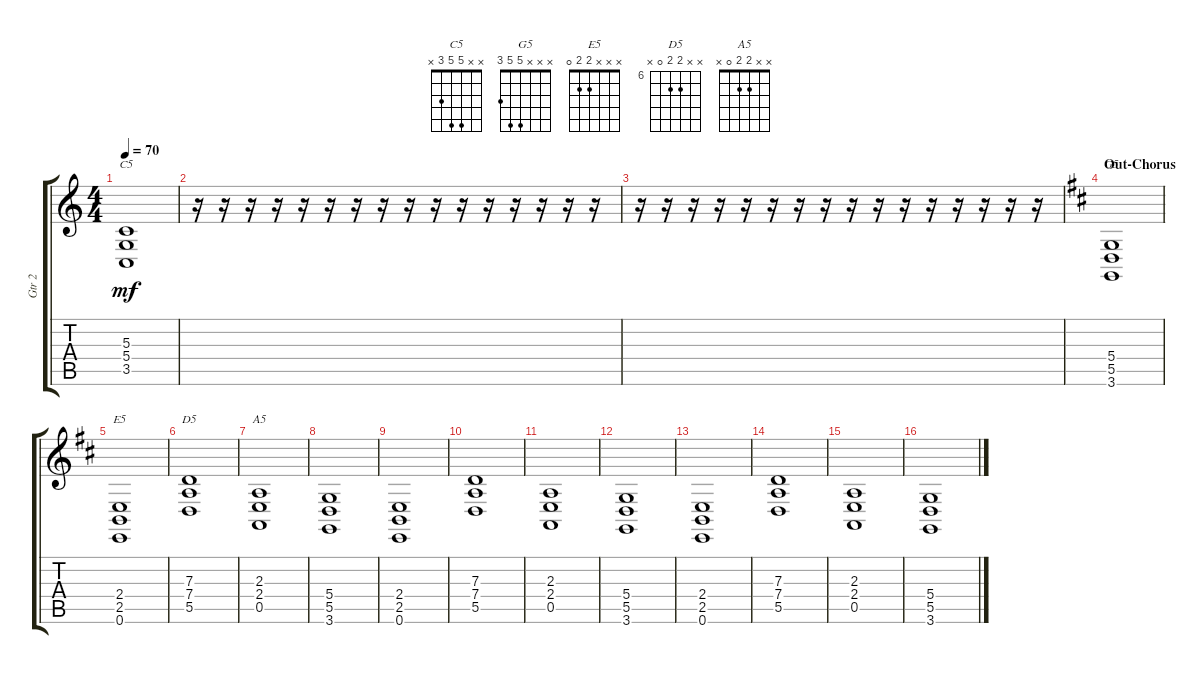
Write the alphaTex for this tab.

\track ("Gtr 2" "Gtr 2") {instrument acousticgrandpiano}
\staff {score tabs}
\tuning (E4 B3 G3 D3 A2 E2) {hide}
\chord ("C5" x x 5 5 3 x)
\chord ("G5" x x x 5 5 3)
\chord ("E5" x x x 2 2 0)
\chord ("D5" x x 7 7 0 x) {firstfret 6}
\chord ("A5" x x 2 2 0 x)
\ts (4 4)
\tempo 70
\clef g2
\ks c
(5.3 5.4 3.5).1{ch "C5" dy mf} |
r.16 r.16 r.16 r.16 r.16 r.16 r.16 r.16 r.16 r.16 r.16 r.16 r.16 r.16 r.16 r.16 |
r.16 r.16 r.16 r.16 r.16 r.16 r.16 r.16 r.16 r.16 r.16 r.16 r.16 r.16 r.16 r.16 |
\section ("" "Out-Chorus")
\ks d
(5.4 5.5 3.6).1{ch "G5"} |
(2.4 2.5 0.6).1{ch "E5"} |
(7.3 7.4 5.5).1{ch "D5"} |
(2.3 2.4 0.5).1{ch "A5"} |
(5.4 5.5 3.6).1 |
(2.4 2.5 0.6).1 |
(7.3 7.4 5.5).1 |
(2.3 2.4 0.5).1 |
(5.4 5.5 3.6).1 |
(2.4 2.5 0.6).1 |
(7.3 7.4 5.5).1 |
(2.3 2.4 0.5).1 |
(5.4 5.5 3.6).1
